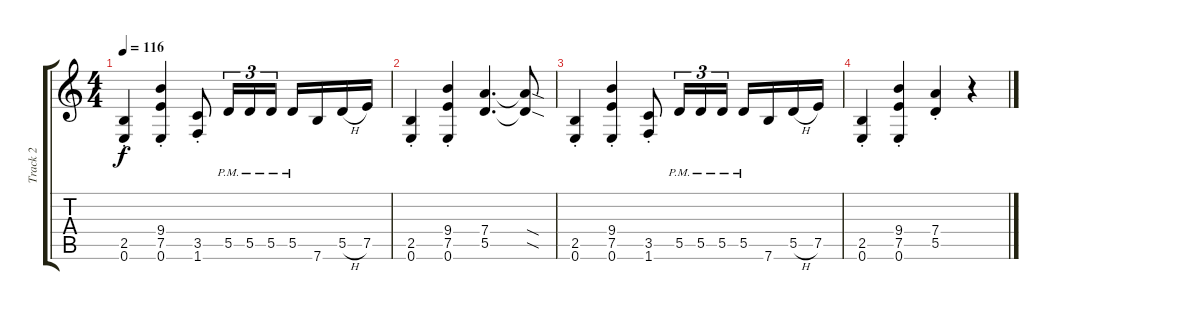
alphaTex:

\track ("Track 2" "Track 2") {instrument distortionguitar}
\staff {score tabs}
\tuning (E4 B3 G3 D3 A2 E2) {hide}
\ts (4 4)
\tempo 116
\clef g2
\ks c
(2.5{st} 0.6{st}).4{dy f} (9.4{st} 7.5{st} 0.6{st}).4 (3.5{st} 1.6{st}).8 5.5{pm}.16{tu (3 2)} 5.5{pm}.16{tu (3 2)} 5.5{pm}.16{tu (3 2)} 5.5{pm}.16 7.6.16 5.5{h}.16 7.5.16 |
(2.5{st} 0.6{st}).4 (9.4{st} 7.5{st} 0.6{st}).4 (7.4 5.5).4{d} (7.4{sod t} 5.5{sod t}).8 |
(2.5{st} 0.6{st}).4 (9.4{st} 7.5{st} 0.6{st}).4 (3.5{st} 1.6{st}).8 5.5{pm}.16{tu (3 2)} 5.5{pm}.16{tu (3 2)} 5.5{pm}.16{tu (3 2)} 5.5{pm}.16 7.6.16 5.5{h}.16 7.5.16 |
(2.5{st} 0.6{st}).4 (9.4{st} 7.5{st} 0.6{st}).4 (7.4{st} 5.5{st}).4 r.4
